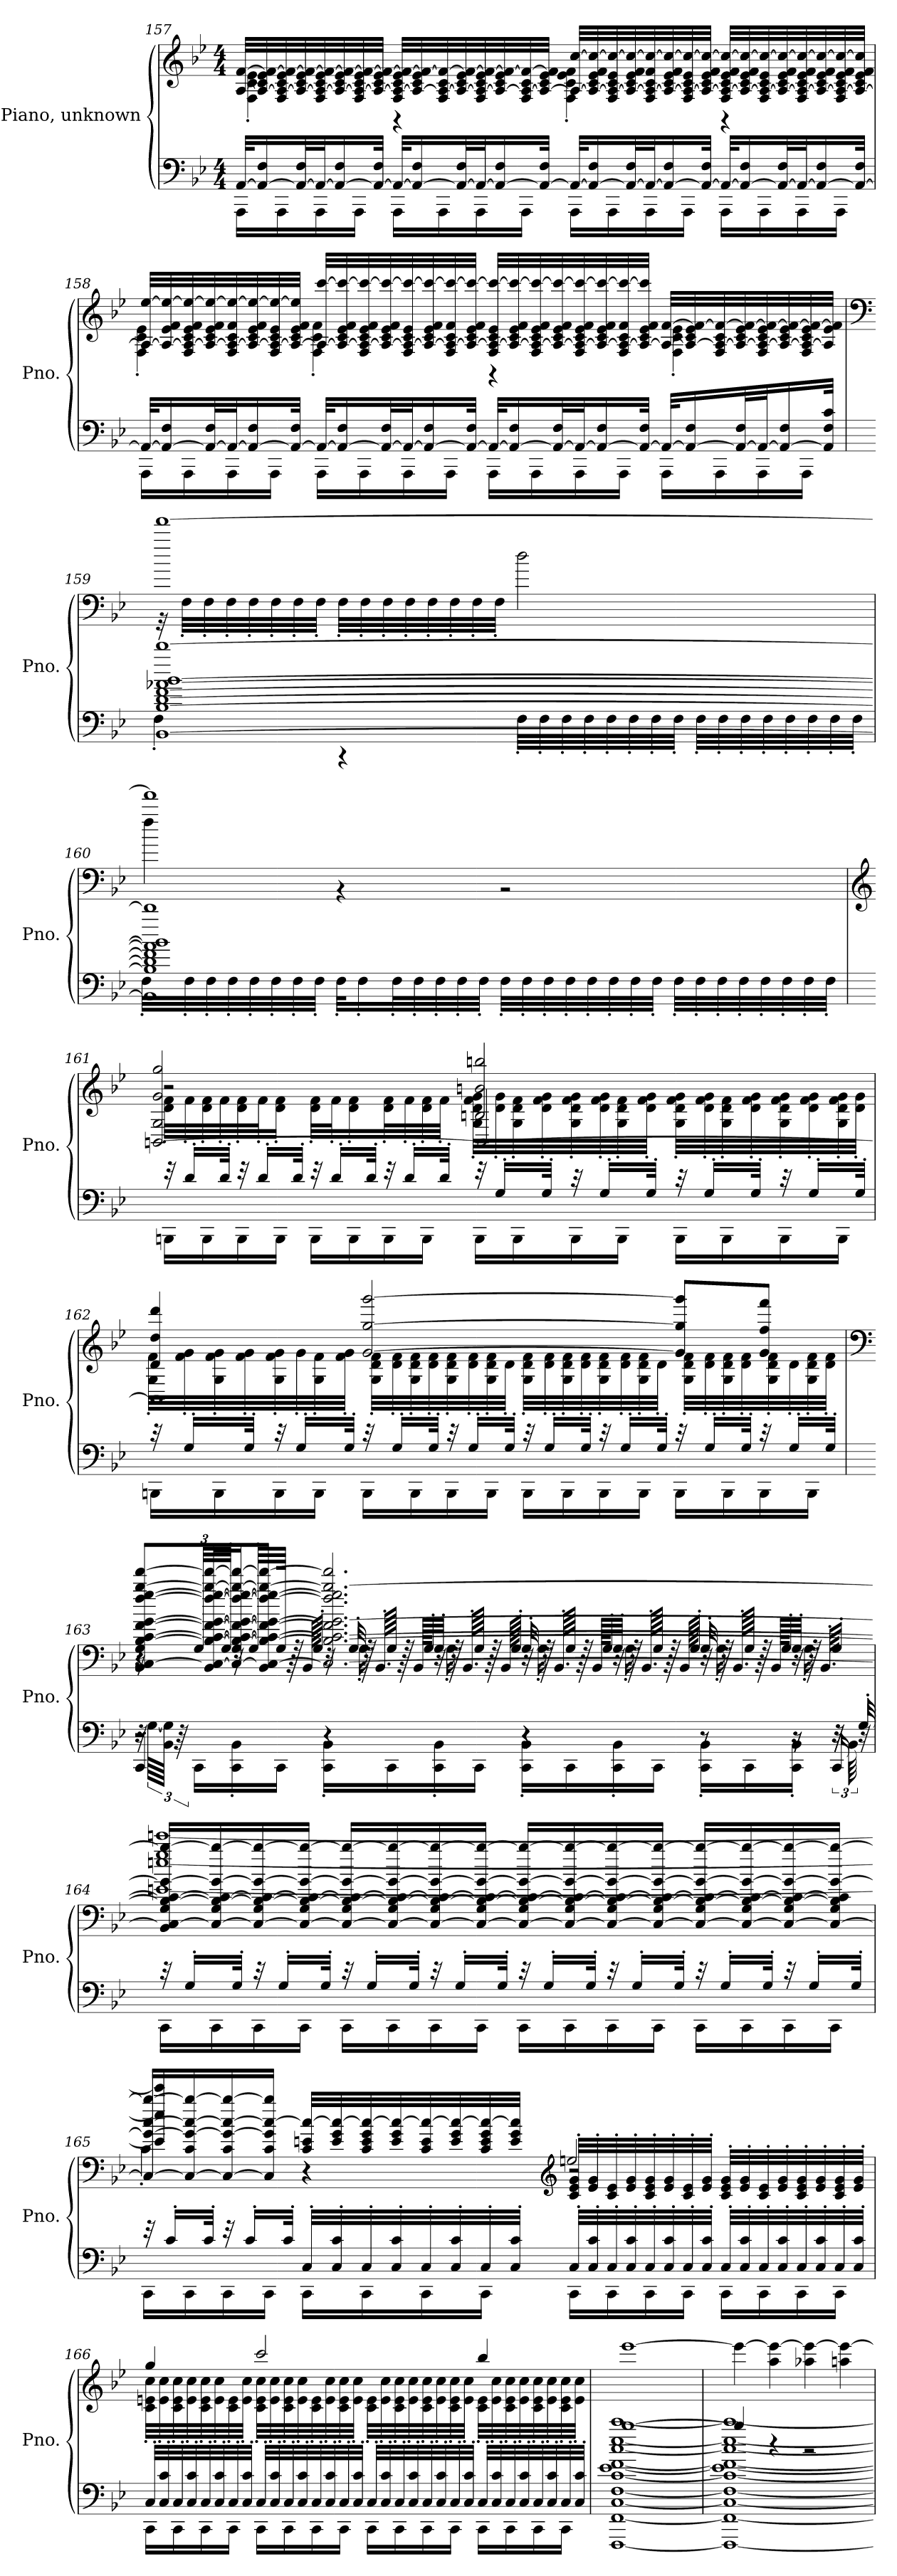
**kern	**kern
*part1	*part1
*staff2	*staff1
*I"Piano, unknown	*
*I'Pno.	*
!!LO:LB:g=z
*clefF4	*clefG2
*k[b-e-]	*k[b-e-]
*M4/4	*M4/4
=157	=157
*^	*^
[32AA/KLL	16AAA\LL	[32A/ [32f/LLL	4F\' 4c\' 4e-\'
16AA/_ 16F/	.	32A/_ 32c/ 32e-/ 32f/_	.
.	16AAA\	32F/ 32A/_ 32c/ 32e-/ 32f/_	.
32AA/_ 32F/L	.	32A/_ 32c/ 32e-/ 32f/_	.
32AA/J_	16AAA\	32F/ 32A/_ 32c/ 32e-/ 32f/_	.
16AA/_ 16F/	.	32A/_ 32c/ 32e-/ 32f/_	.
.	16AAA\JJ	32F/ 32A/_ 32c/ 32e-/ 32f/_	.
32AA/_ 32F/JJk	.	32A/_ 32c/ 32e-/ 32f/_JJJ	.
32AA/KLL_	16AAA\LL	32F/ 32A/_ 32c/ 32e-/ 32f/_LLL	4r
16AA/_ 16F/	.	32A/_ 32c/ 32e-/ 32f/_	.
.	16AAA\	32F/ 32A/_ 32c/ 32f/_	.
32AA/_ 32F/L	.	32A/_ 32c/ 32e-/ 32f/_	.
32AA/J_	16AAA\	32F/ 32A/_ 32c/ 32e-/ 32f/_	.
16AA/_ 16F/	.	32A/_ 32c/ 32e-/ 32f/_	.
.	16AAA\JJ	32F/ 32A/_ 32c/ 32f/_	.
32AA/_ 32F/JJk	.	32A/_ 32c/ 32e-/ 32f/]JJJ	.
32AA/KLL_	16AAA\LL	32A/_ [32cc/LLL	4F\' 4c\' 4e-\' 4f\'
16AA/_ 16F/	.	32A/_ 32c/ 32e-/ 32f/ 32cc/_	.
.	16AAA\	32F/ 32A/_ 32c/ 32e-/ 32cc/_	.
32AA/_ 32F/L	.	32A/_ 32c/ 32e-/ 32f/ 32cc/_	.
32AA/J_	16AAA\	32F/ 32A/_ 32c/ 32f/ 32cc/_	.
16AA/_ 16F/	.	32A/_ 32c/ 32e-/ 32f/ 32cc/_	.
.	16AAA\JJ	32F/ 32A/_ 32c/ 32e-/ 32cc/_	.
32AA/_ 32F/JJk	.	32A/_ 32c/ 32e-/ 32f/ 32cc/_JJJ	.
32AA/KLL_	16AAA\LL	32F/ 32A/_ 32c/ 32e-/ 32f/ 32cc/_LLL	4r
16AA/_ 16F/	.	32A/_ 32c/ 32e-/ 32f/ 32cc/_	.
.	16AAA\	32F/ 32A/_ 32c/ 32e-/ 32cc/_	.
32AA/_ 32F/L	.	32A/_ 32c/ 32e-/ 32f/ 32cc/_	.
32AA/J_	16AAA\	32F/ 32A/_ 32c/ 32e-/ 32f/ 32cc/_	.
16AA/_ 16F/	.	32A/_ 32c/ 32e-/ 32f/ 32cc/_	.
.	16AAA\JJ	32F/ 32A/_ 32c/ 32e-/ 32f/ 32cc/_	.
32AA/_ 32F/JJk	.	32A/_ 32c/ 32e-/ 32f/ 32cc/]JJJ	.
!!LO:LB:g=z	!!
=158	=158	=158	=158
32AA/KLL_	16AAA\LL	32A/_ [32ee-/LLL	4F\' 4c\' 4e-\'
16AA/_ 16F/	.	32A/_ 32e-/ 32f/ 32ee-/_	.
.	16AAA\	32F/ 32A/_ 32c/ 32e-/ 32f/ 32ee-/_	.
32AA/_ 32F/L	.	32A/_ 32c/ 32e-/ 32f/ 32ee-/_	.
32AA/J_	16AAA\	32F/ 32A/_ 32c/ 32f/ 32ee-/_	.
16AA/_ 16F/	.	32A/_ 32c/ 32e-/ 32f/ 32ee-/_	.
.	16AAA\JJ	32F/ 32A/_ 32c/ 32e-/ 32ee-/_	.
32AA/_ 32F/JJk	.	32A/_ 32c/ 32e-/ 32f/ 32ee-/]JJJ	.
32AA/KLL_	16AAA\LL	32A/_ [32ccc/LLL	4F\' 4c\' 4f\'
16AA/_ 16F/	.	32A/_ 32c/ 32e-/ 32f/ 32ccc/_	.
.	16AAA\	32F/ 32A/_ 32c/ 32e-/ 32f/ 32ccc/_	.
32AA/_ 32F/L	.	32A/_ 32c/ 32e-/ 32f/ 32ccc/_	.
32AA/J_	16AAA\	32F/ 32A/_ 32c/ 32e-/ 32ccc/_	.
16AA/_ 16F/	.	32A/_ 32c/ 32e-/ 32f/ 32ccc/_	.
.	16AAA\JJ	32F/ 32A/_ 32c/ 32f/ 32ccc/_	.
32AA/_ 32F/JJk	.	32A/_ 32c/ 32e-/ 32f/ 32ccc/_JJJ	.
32AA/KLL_	16AAA\LL	32F/ 32A/_ 32c/ 32e-/ 32ccc/_LLL	4r
16AA/_ 16F/	.	32A/_ 32c/ 32e-/ 32f/ 32ccc/_	.
.	16AAA\	32F/ 32A/_ 32c/ 32e-/ 32f/ 32ccc/_	.
32AA/_ 32F/L	.	32A/_ 32c/ 32e-/ 32f/ 32ccc/_	.
32AA/J_	16AAA\	32F/ 32A/_ 32c/ 32e-/ 32f/ 32ccc/_	.
16AA/_ 16F/	.	32A/_ 32c/ 32e-/ 32f/ 32ccc/_	.
.	16AAA\JJ	32F/ 32A/_ 32c/ 32f/ 32ccc/_	.
32AA/_ 32F/JJk	.	32A/_ 32c/ 32e-/ 32f/ 32ccc/]JJJ	.
32AA/KLL_	16AAA\LL	32A/_ [32f/LLL	4F\' 4c\' 4e-\'
16AA/_ 16F/	.	32A/_ 32c/ 32e-/ 32f/_	.
.	16AAA\	32F/ 32A/_ 32c/ 32f/_	.
32AA/_ 32F/L	.	32A/_ 32c/ 32e-/ 32f/_	.
32AA/J_	16AAA\	32F/ 32A/_ 32c/ 32e-/ 32f/_	.
16AA/_ 16F/	.	32A/_ 32c/ 32e-/ 32f/_	.
.	16AAA\JJ	32F/ 32A/_ 32c/ 32e-/ 32f/_	.
32AA/] 32F/ 32c/JJk	.	32A/] 32e-/ 32f/]JJJ	.
!!LO:LB:g=z	!!
=159	=159	=159	=159
*	*	*clefF4	*
[1BB- [1B- [1d [1f [1a-X [1b- [1ddd	4F'\	[1fff	32r
.	.	.	32F'\LLL
.	.	.	32F'\
.	.	.	32F'\
.	.	.	32F'\
.	.	.	32F'\
.	.	.	32F'\
.	.	.	32F'\JJJ
.	4r	.	32F'\LLL
.	.	.	32F'\
.	.	.	32F'\
.	.	.	32F'\
.	.	.	32F'\
.	.	.	32F'\
.	.	.	32F'\
.	.	.	32F'\JJJ
.	32F'\LLL	.	2dd\
.	32F'\	.	.
.	32F'\	.	.
.	32F'\	.	.
.	32F'\	.	.
.	32F'\	.	.
.	32F'\	.	.
.	32F'\JJJ	.	.
.	32F'\LLL	.	.
.	32F'\	.	.
.	32F'\	.	.
.	32F'\	.	.
.	32F'\	.	.
.	32F'\	.	.
.	32F'\	.	.
.	32F'\JJJ	.	.
!!LO:LB:g=z	!!
=160	=160	=160	=160
1BB-] 1B-] 1d] 1f] 1a-] 1b-] 1ddd]	32F'\LLL	1fff]	4ff\
.	32F'\	.	.
.	32F'\	.	.
.	32F'\	.	.
.	32F'\	.	.
.	32F'\	.	.
.	32F'\	.	.
.	32F'\JJJ	.	.
.	32F'\KLL	.	4r
.	16F'\	.	.
.	32F'\L	.	.
.	32F'\	.	.
.	32F'\	.	.
.	32F'\	.	.
.	32F'\JJJ	.	.
.	32F'\LLL	.	2r
.	32F'\	.	.
.	32F'\	.	.
.	32F'\	.	.
.	32F'\	.	.
.	32F'\	.	.
.	32F'\	.	.
.	32F'\JJJ	.	.
.	32F'\LLL	.	.
.	32F'\	.	.
.	32F'\	.	.
.	32F'\	.	.
.	32F'\	.	.
.	32F'\	.	.
.	32F'\	.	.
.	32F'\JJJ	.	.
*	*	*v	*v
!!LO:PB:g=z
=161	=161	=161
*	*	*clefG2
*	*	*^
*	*	*	*^
32r	16BBBn\LL	2r	32d\' 32f\'LLL	[2BBn/ 2G/ 2g/ 2gg/
16d'/LL	.	.	32f'\	.
.	16BBB\	.	32d\' 32f\'	.
32d'/JJk	.	.	32f'\	.
32r	16BBB\	.	32d\' 32f\'	.
16d'/LL	.	.	32f'\J	.
.	16BBB\JJ	.	16d\' 16f\'JJ	.
32d'/JJk	.	.	.	.
32r	16BBB\LL	.	32d\' 32f\'LLL	.
16d'/LL	.	.	32f'\J	.
.	16BBB\	.	16d\' 16f\'	.
32d'/JJk	.	.	.	.
32r	16BBB\	.	32d\' 32f\'L	.
16d'/LL	.	.	32f'\	.
.	16BBB\JJ	.	32d\' 32f\'	.
32d'/JJk	.	.	32f'\JJJ	.
32r	16BBB\LL	2Bn/ 2bn/ 2bbn/	32G\' 32d\' 32f\' 32g\'LLL	2BB/_
16G'/LL	.	.	32d\' 32g\'	.
.	16BBB\	.	32G\' 32d\' 32f\'	.
32G'/JJk	.	.	32d\' 32f\' 32g\'	.
32r	16BBB\	.	32G\' 32d\' 32f\' 32g\'	.
16G'/LL	.	.	32d\' 32f\' 32g\'	.
.	16BBB\JJ	.	32G\' 32d\' 32f\'	.
32G'/JJk	.	.	32d\' 32f\' 32g\'JJJ	.
32r	16BBB\LL	.	32G\' 32d\' 32f\' 32g\'LLL	.
16G'/LL	.	.	32d\' 32f\' 32g\'	.
.	16BBB\	.	32G\' 32d\' 32f\'	.
32G'/JJk	.	.	32d\' 32f\' 32g\'	.
32r	16BBB\	.	32G\' 32d\' 32f\' 32g\'	.
16G'/LL	.	.	32d\' 32f\' 32g\'	.
.	16BBB\JJ	.	32G\' 32d\' 32f\' 32g\'	.
32G'/JJk	.	.	32d\' 32g\'JJJ	.
!!LO:LB:g=z	!!	!!
=162	=162	=162	=162	=162
32r	16BBBn\LL	4d/ 4dd/ 4ddd/	32G\' 32f\'LLL	1BB]
16G'/LL	.	.	32f\' 32g\'	.
.	16BBB\	.	32G\' 32f\' 32g\'	.
32G'/JJk	.	.	32f\' 32g\'	.
32r	16BBB\	.	32G\' 32f\' 32g\'	.
16G'/LL	.	.	32g'\	.
.	16BBB\JJ	.	32G\' 32f\'	.
32G'/JJk	.	.	32f\' 32g\'JJJ	.
32r	16BBB\LL	[2g/ [2gg/ [2ggg/	32G\' 32d\' 32f\'LLL	.
16G'/LL	.	.	32d\' 32f\'	.
.	16BBB\	.	32G\' 32d\' 32f\'	.
32G'/JJk	.	.	32d\' 32f\'	.
32r	16BBB\	.	32G\' 32d\' 32f\'	.
16G'/LL	.	.	32d\' 32f\'	.
.	16BBB\JJ	.	32G\' 32d\' 32f\'	.
32G'/JJk	.	.	32d'\JJJ	.
32r	16BBB\LL	.	32G\' 32d\' 32f\'LLL	.
16G'/LL	.	.	32d\' 32f\'	.
.	16BBB\	.	32G\' 32d\' 32f\'	.
32G'/JJk	.	.	32d\' 32f\'	.
32r	16BBB\	.	32G\' 32d\' 32f\'	.
16G'/LL	.	.	32d\' 32f\'	.
.	16BBB\JJ	.	32G\' 32d\' 32f\'	.
32G'/JJk	.	.	32d'\JJJ	.
32r	16BBB\LL	8g/] 8gg/] 8ggg/]L	32G\' 32d\' 32f\'LLL	.
16G'/LL	.	.	32d\' 32f\'	.
.	16BBB\	.	32G\' 32d\' 32f\'	.
32G'/JJk	.	.	32d\' 32f\'	.
32r	16BBB\	8g/ 8ff/ 8fff/J	32G\' 32d\' 32f\'	.
16G'/LL	.	.	32d'\	.
.	16BBB\JJ	.	32G\' 32d\' 32f\'	.
32G'/JJk	.	.	32d\' 32f\'JJJ	.
*v	*v	*	*	*
!!LO:LB:g=z	!!	!!
=163	=163	=163	=163
*	*clefF4	*	*
*^	*	*	*
*	*^	*	*	*
*	*	*	*Xbrackettup	*	*
4CC'/	32r	2r	12BB-/ [12C/ 12G/ [12B-/ [12c/ [12f/ [12g/ [12ff/ [12gg/ [12bb-/ [12fff/L	4r	16r
.	[96G\LLLL	.	.	.	.
.	96BB-\ 96G\]JJJJ	.	.	.	.
.	96r	.	.	.	.
.	16CC\LL	.	.	.	32G'/LLL
.	.	.	24BB-/ 24C/_ 24B-/_ 24c/_ 24f/_ 24g/_ 24ff/_ 24gg/_ 24bb-/_ 24fff/_L	.	.
.	.	.	.	.	32G'/JJJ
.	16CC\' 16BB-\'	.	24C/_ 24G/ 24B-/_ 24c/_ 24f/_ 24g/_ 24ff/_ 24gg/_ 24bb-/_ 24fff/_J	.	32r
.	.	.	.	.	32G'/LLL
.	.	.	12BB-/ 12C/_ 12B-/_ 12c/_ 12f/_ 12g/_ 12ff/_ 12gg/_ 12bb-/_ 12fff/_J	.	.
.	16CC\JJ	.	.	.	64G/JJJk
.	.	.	.	.	128r
.	.	.	.	.	128BB-/KKLLL
.	.	.	.	.	32G'/JJJ
4r	16CC\' 16BB-\'LL	.	2.C/_ 2.B-/_ 2.c/_ 2.f/] 2.g/_ 2.ff/] 2.gg/] 2.bb-/_ 2.fff/]	32r	32G'/
.	.	.	.	16.G'\	128r
.	.	.	.	.	64.BB-'/LLLL
.	16CC\	.	.	.	64G/JJJJ
.	.	.	.	.	128r
.	.	.	.	.	128BB-/KKLLL
.	.	.	.	.	32G'/
.	16CC\' 16BB-\'	.	.	32r	32G'/JJJ
.	.	.	.	16.G'\	128r
.	.	.	.	.	64.BB-'/LLLL
.	16CC\JJ	.	.	.	64G/JJJJ
.	.	.	.	.	128r
.	.	.	.	.	128BB-/KKLLL
.	.	.	.	.	32G'/JJJ
4r	16CC\' 16BB-\'LL	4r	.	32r	32G'/
.	.	.	.	16.G'\	128r
.	.	.	.	.	64.BB-'/LLLL
.	16CC\	.	.	.	64G/JJJJ
.	.	.	.	.	128r
.	.	.	.	.	128BB-/KKLLL
.	.	.	.	.	32G'/
.	16CC\' 16BB-\'	.	.	32r	32G'/JJJ
.	.	.	.	16.G'\	128r
.	.	.	.	.	64.BB-'/LLLL
.	16CC\JJ	.	.	.	64G/JJJJ
.	.	.	.	.	128r
.	.	.	.	.	128BB-/KKLLL
.	.	.	.	.	32G'/JJJ
8r	16CC\' 16BB-\'LL	8r	.	32r	32G'/
.	.	.	.	16.G'\	128r
.	.	.	.	.	64.BB-'/LLLL
.	16CC\	.	.	.	64G/JJJJ
.	.	.	.	.	128r
.	.	.	.	.	128BB-/KKLLL
.	.	.	.	.	32G'/
16r	16CC\' 16BB-\'JJ	16r	.	32r	32G'/JJJ
.	.	.	.	16.G'\	128r
.	.	.	.	.	64.BB-'/KKLL
32r	48r	16CC/	.	.	16G'/JJ
.	96BB-\	.	.	.	.
32G'/	32r	.	.	.	.
*	*v	*v	*	*	*
*	*	*	*v	*v
!!LO:LB:g=z
=164	=164	=164	=164
32r	16CC\LL	16BB-/ 16C/_ 16G/ 16B-/_ 16c/_ 16g/_ 16bb-/_LL	[1en [1een 1gg [1eeen
16G'/LL	.	.	.
.	16CC\	16C/_ 16G/ 16B-/_ 16c/_ 16g/_ 16bb-/_	.
32G'/JJk	.	.	.
32r	16CC\	16C/_ 16G/ 16B-/_ 16c/_ 16g/_ 16bb-/_	.
16G'/LL	.	.	.
.	16CC\JJ	16C/_ 16G/ 16B-/_ 16c/_ 16g/_ 16bb-/_JJ	.
32G'/JJk	.	.	.
32r	16CC\LL	16C/_ 16G/ 16B-/_ 16c/_ 16g/_ 16bb-/_LL	.
16G'/LL	.	.	.
.	16CC\	16C/_ 16G/ 16B-/_ 16c/_ 16g/_ 16bb-/_	.
32G'/JJk	.	.	.
32r	16CC\	16C/_ 16G/ 16B-/_ 16c/_ 16g/_ 16bb-/_	.
16G'/LL	.	.	.
.	16CC\JJ	16C/_ 16G/ 16B-/_ 16c/_ 16g/_ 16bb-/_JJ	.
32G'/JJk	.	.	.
32r	16CC\LL	16C/_ 16G/ 16B-/_ 16c/_ 16g/_ 16bb-/_LL	.
16G'/LL	.	.	.
.	16CC\	16C/_ 16G/ 16B-/_ 16c/_ 16g/_ 16bb-/_	.
32G'/JJk	.	.	.
32r	16CC\	16C/_ 16G/ 16B-/_ 16c/_ 16g/_ 16bb-/_	.
16G'/LL	.	.	.
.	16CC\JJ	16C/_ 16G/ 16B-/_ 16c/_ 16g/_ 16bb-/_JJ	.
32G'/JJk	.	.	.
32r	16CC\LL	16C/_ 16G/ 16B-/_ 16c/_ 16g/_ 16bb-/_LL	.
16G'/LL	.	.	.
.	16CC\	16C/_ 16G/ 16B-/_ 16c/_ 16g/_ 16bb-/_	.
32G'/JJk	.	.	.
32r	16CC\	16C/_ 16G/ 16B-/_ 16c/_ 16g/_ 16bb-/_	.
16G'/LL	.	.	.
.	16CC\JJ	16C/_ 16G/ 16B-/] 16c/] 16g/_ 16bb-/_JJ	.
32G'/JJk	.	.	.
!!LO:LB:g=z
=165	=165	=165	=165
*	*	*	*^
32r	16CC\LL	16C/_ 16g/_ [16cc/ 16bb-/_LL	4c'\	4e/] 4ee/] 4eee/]
16c'/LL	.	.	.	.
.	16CC\	16C/_ 16c/ 16g/_ 16cc/_ 16bb-/_	.	.
32c'/JJk	.	.	.	.
32r	16CC\	16C/_ 16c/ 16g/_ 16cc/_ 16bb-/_	.	.
16c'/LL	.	.	.	.
.	16CC\JJ	16C/] 16c/ 16g/] 16cc/_ 16bb-/]JJ	.	.
32c'/JJk	.	.	.	.
32C'/LLL	16CC\LL	32c/ 32en/ 32cc/_LLL	4r	4r
32C/' 32c/'	.	32e/ 32g/ 32cc/_	.	.
32C'/	16CC\	32c/ 32e/ 32g/ 32cc/_	.	.
32C/' 32c/'	.	32e/ 32g/ 32cc/_	.	.
32C'/	16CC\	32c/ 32e/ 32cc/_	.	.
32C/' 32c/'	.	32e/ 32g/ 32cc/_	.	.
32C'/	16CC\JJ	32c/ 32e/ 32g/ 32cc/_	.	.
32C/' 32c/'JJJ	.	32e/ 32g/ 32cc/]JJJ	.	.
*	*	*clefG2	*	*
32C'/LLL	16CC\LL	32c/' 32e/' 32g/'LLL	2r	2een/
32C/' 32c/'	.	32e/' 32g/'	.	.
32C'/	16CC\	32c/' 32e/'	.	.
32C/' 32c/'	.	32e/' 32g/'	.	.
32C'/	16CC\	32c/' 32e/' 32g/'	.	.
32C/' 32c/'	.	32e/' 32g/'	.	.
32C'/	16CC\JJ	32c/' 32e/'	.	.
32C/' 32c/'JJJ	.	32e/' 32g/'JJJ	.	.
32C'/LLL	16CC\LL	32c/' 32e/' 32g/'LLL	.	.
32C/' 32c/'	.	32e/' 32g/'	.	.
32C'/	16CC\	32c/' 32e/'	.	.
32C/' 32c/'	.	32e/' 32g/'	.	.
32C'/	16CC\	32c/' 32e/' 32g/'	.	.
32C/' 32c/'	.	32e/' 32g/'	.	.
32C'/	16CC\JJ	32c/' 32e/' 32g/'	.	.
32C/' 32c/'JJJ	.	32e/' 32g/'JJJ	.	.
*	*	*	*v	*v
!!LO:LB:g=z
=166	=166	=166	=166
32C'/LLL	16CC\LL	4gg/	32c\' 32en\' 32cc\'LLL
32C/' 32c/'	.	.	32e\' 32cc\'
32C'/	16CC\	.	32c\' 32e\' 32cc\'
32C/' 32c/'	.	.	32e\' 32cc\'
32C'/	16CC\	.	32c\' 32e\' 32cc\'
32C/' 32c/'	.	.	32e\' 32cc\'
32C'/	16CC\JJ	.	32c\' 32e\'
32C/' 32c/'JJJ	.	.	32e\' 32cc\'JJJ
32C'/LLL	16CC\LL	2ccc/	32c\' 32e\' 32cc\'LLL
32C/' 32c/'	.	.	32e\' 32cc\'
32C'/	16CC\	.	32c\' 32e\' 32cc\'
32C/' 32c/'	.	.	32e\' 32cc\'
32C'/	16CC\	.	32c\' 32e\'
32C/' 32c/'	.	.	32e\' 32cc\'
32C'/	16CC\JJ	.	32c\' 32e\' 32cc\'
32C/' 32c/'JJJ	.	.	32e\' 32cc\'JJJ
32C'/LLL	16CC\LL	.	32c\' 32e\'LLL
32C/' 32c/'	.	.	32e\' 32cc\'
32C'/	16CC\	.	32c\' 32e\' 32cc\'
32C/' 32c/'	.	.	32e\' 32cc\'
32C'/	16CC\	.	32c\' 32e\' 32cc\'
32C/' 32c/'	.	.	32e\' 32cc\'
32C'/	16CC\JJ	.	32c\' 32e\' 32cc\'
32C/' 32c/'JJJ	.	.	32e\' 32cc\'JJJ
32C'/LLL	16CC\LL	4bb-/	32c\' 32e\'LLL
32C/' 32c/'	.	.	32e\' 32cc\'
32C'/	16CC\	.	32c\' 32e\' 32cc\'
32C/' 32c/'	.	.	32e\' 32cc\'
32C'/	16CC\	.	32c\' 32e\' 32cc\'
32C/' 32c/'	.	.	32e\' 32cc\'
32C'/	16CC\JJ	.	32c\' 32e\' 32cc\'
32C/' 32c/'JJJ	.	.	32e\' 32cc\'JJJ
*	*	*v	*v
=167	=167	=167
[1bb-	[1FFF [1FF [1C [1F [1c [1e- [1f [1cc [1ee- [1ccc	[1eee-
!!LO:PB:g=z
=168	=168	=168
4bb-/]	1FFF_ 1FF_ 1C_ 1F_ 1c_ 1e-_ 1f_ 1cc_ 1ee-_ 1ccc_	4eee-\_
4r	.	4aa\ 4eee-\_
2r	.	4aa-X\ 4eee-\_
.	.	4aan\ 4eee-\_
*v	*v	*
=	=
*-	*-
